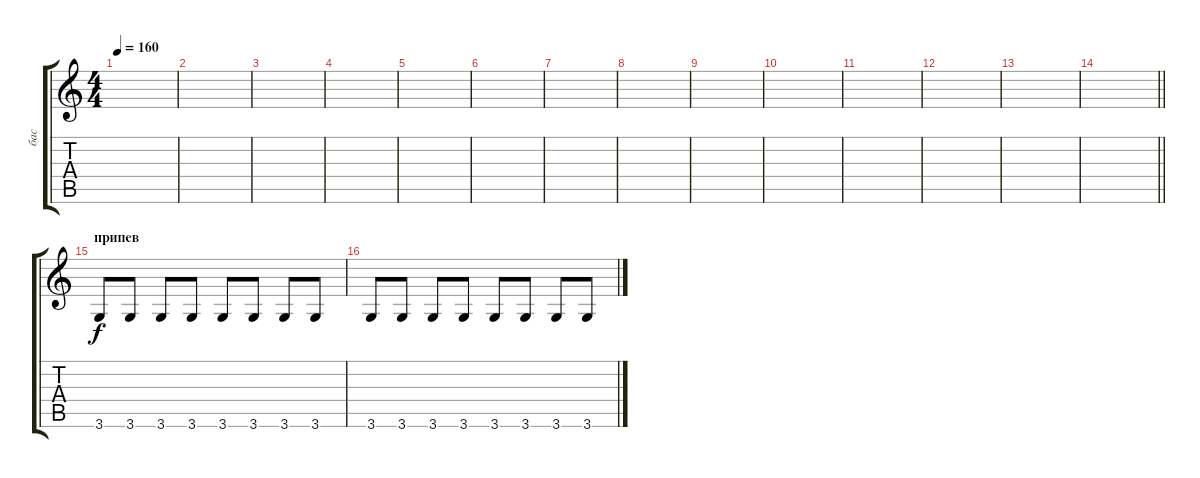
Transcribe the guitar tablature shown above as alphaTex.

\track ("бас" "бас") {instrument electricbassfinger}
\staff {score tabs}
\tuning (E4 B3 G3 D3 A2 E2) {hide}
\ts (4 4)
\tempo 160
\clef g2
\ks c
|
|
|
|
|
|
|
|
|
|
|
|
|
\barLineRight lightlight
|
\section ("" "припев")
3.6.8 3.6.8 3.6.8 3.6.8 3.6.8 3.6.8 3.6.8 3.6.8 |
3.6.8 3.6.8 3.6.8 3.6.8 3.6.8 3.6.8 3.6.8 3.6.8
